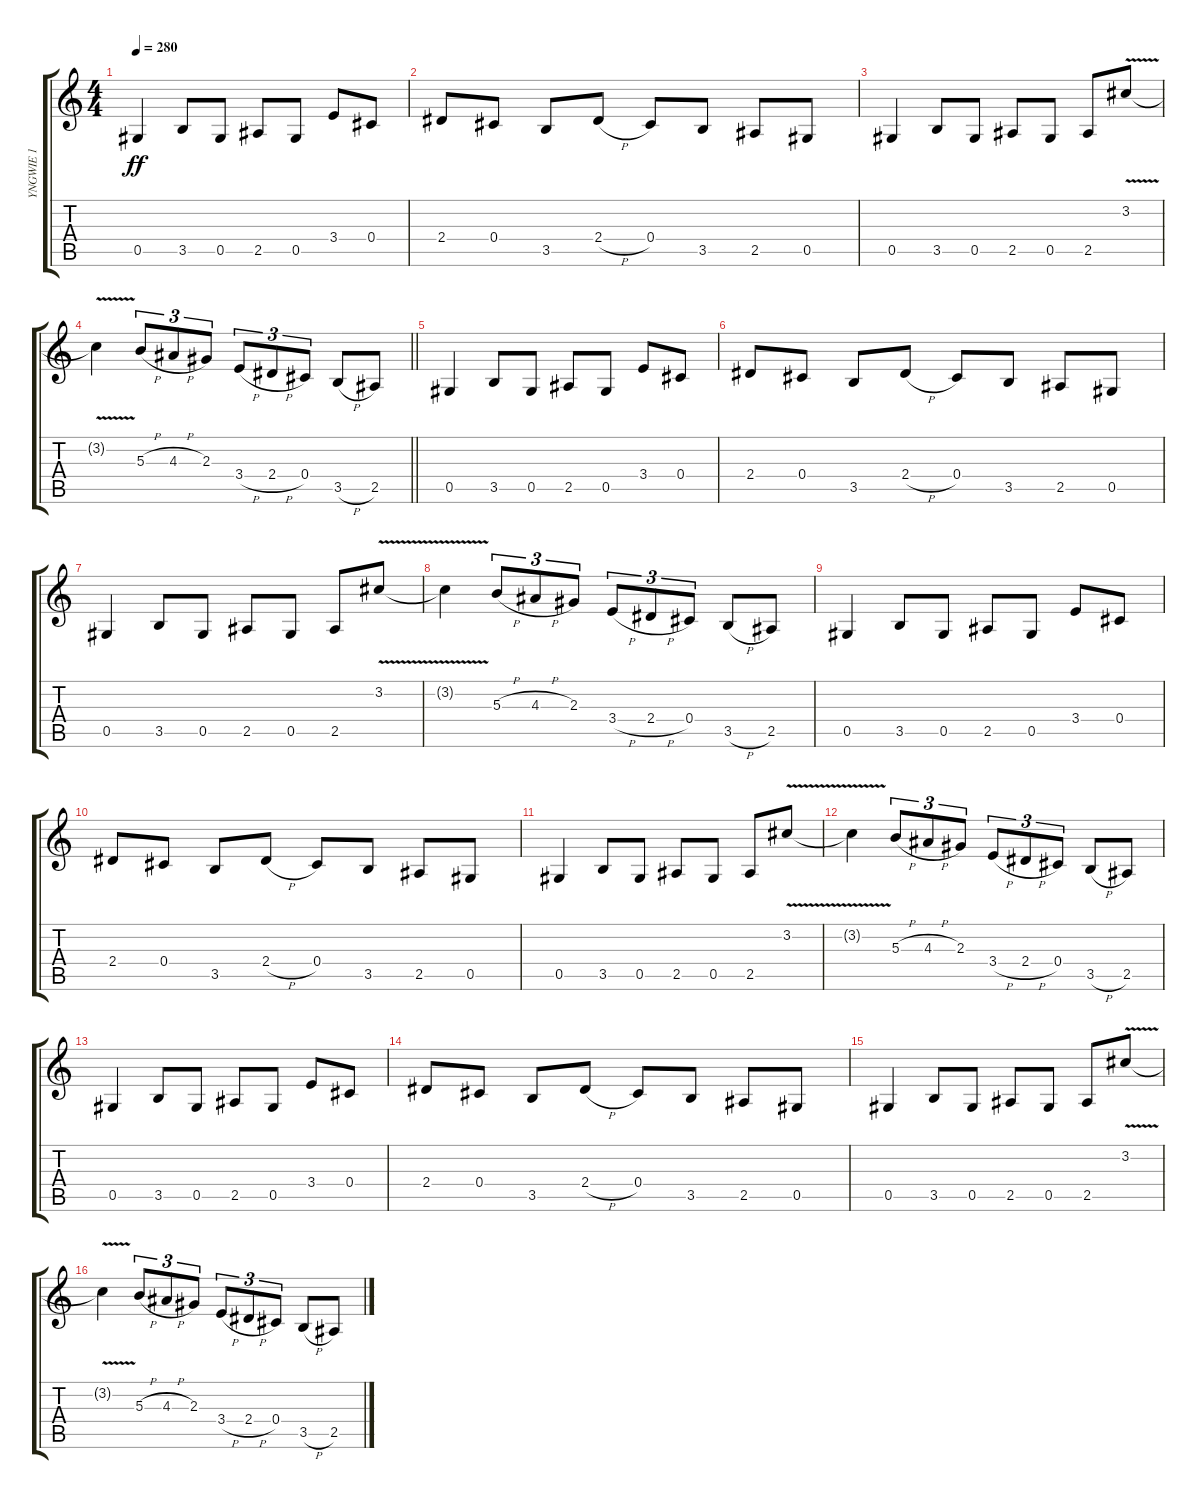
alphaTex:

\track ("YNGWIE 1" "YNGWIE 1") {instrument distortionguitar}
\staff {score tabs}
\tuning (Eb4 Bb3 Gb3 Db3 Ab2 Eb2) {hide}
\ts (4 4)
\tempo 280
\clef g2
\ks c
0.5.4{dy ff} 3.5.8 0.5.8 2.5.8 0.5.8 3.4.8 0.4.8 |
2.4.8 0.4.8 3.5.8 2.4{h}.8 0.4.8 3.5.8 2.5.8 0.5.8 |
0.5.4 3.5.8 0.5.8 2.5.8 0.5.8 2.5.8 3.2{v}.8 |
\barLineRight lightlight
3.2{t}.4 5.3{h}.8{tu (3 2)} 4.3{h}.8{tu (3 2)} 2.3.8{tu (3 2)} 3.4{h}.8{tu (3 2)} 2.4{h}.8{tu (3 2)} 0.4.8{tu (3 2)} 3.5{h}.8 2.5.8 |
0.5.4 3.5.8 0.5.8 2.5.8 0.5.8 3.4.8 0.4.8 |
2.4.8 0.4.8 3.5.8 2.4{h}.8 0.4.8 3.5.8 2.5.8 0.5.8 |
0.5.4 3.5.8 0.5.8 2.5.8 0.5.8 2.5.8 3.2{v}.8 |
3.2{t}.4 5.3{h}.8{tu (3 2)} 4.3{h}.8{tu (3 2)} 2.3.8{tu (3 2)} 3.4{h}.8{tu (3 2)} 2.4{h}.8{tu (3 2)} 0.4.8{tu (3 2)} 3.5{h}.8 2.5.8 |
0.5.4 3.5.8 0.5.8 2.5.8 0.5.8 3.4.8 0.4.8 |
2.4.8 0.4.8 3.5.8 2.4{h}.8 0.4.8 3.5.8 2.5.8 0.5.8 |
0.5.4 3.5.8 0.5.8 2.5.8 0.5.8 2.5.8 3.2{v}.8 |
3.2{t}.4 5.3{h}.8{tu (3 2)} 4.3{h}.8{tu (3 2)} 2.3.8{tu (3 2)} 3.4{h}.8{tu (3 2)} 2.4{h}.8{tu (3 2)} 0.4.8{tu (3 2)} 3.5{h}.8 2.5.8 |
0.5.4 3.5.8 0.5.8 2.5.8 0.5.8 3.4.8 0.4.8 |
2.4.8 0.4.8 3.5.8 2.4{h}.8 0.4.8 3.5.8 2.5.8 0.5.8 |
0.5.4 3.5.8 0.5.8 2.5.8 0.5.8 2.5.8 3.2{v}.8 |
3.2{t}.4 5.3{h}.8{tu (3 2)} 4.3{h}.8{tu (3 2)} 2.3.8{tu (3 2)} 3.4{h}.8{tu (3 2)} 2.4{h}.8{tu (3 2)} 0.4.8{tu (3 2)} 3.5{h}.8 2.5.8
